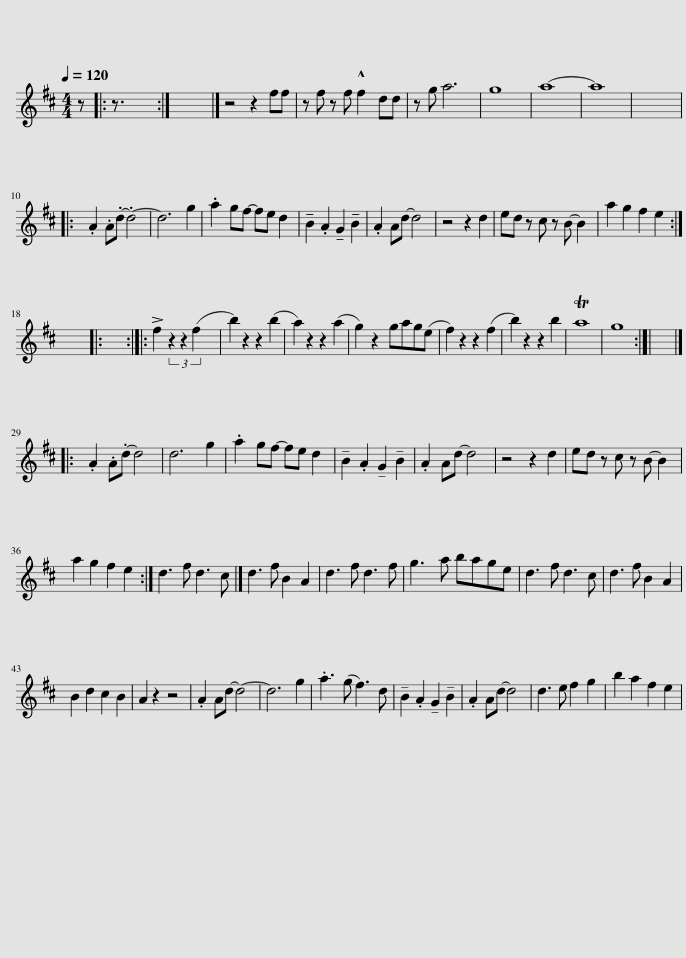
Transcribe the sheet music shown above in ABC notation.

X:1
L:1/8
Q:1/4=120
M:4/4
I:linebreak $
K:D
V:1 treble
V:1
 z |: z3/2 x13/2 :| x8 |] z4 z2 ff | z f z f !^!f2 dd | %5
 z g a6 | g8 | a8- | a8 | x8 |:$ %10
 .A2 .A.d- .d4- | d6 g2 | .a2 gf- fe d2 | !tenuto!B2 .A2 !tenuto!G2 !tenuto!B2 | .A2 Ad- d4 | %15
 z4 z2 d2 | ed z c z B- B2 | a2 g2 f2 e2 :|$ x8 |: x8 :: %20
 !>!f2 (3z2 z2 (f2 x2 | b2) z2 z2 (b2 | a2) z2 z2 (a2 | g2) z2 gag(e | f2) z2 z2 (f2 | %25
 b2) z2 z2 b2 | Ta8 | g8 :| x8 |]:$ .A2 .A.d- d4 | %30
 d6 g2 | .a2 gf- fe d2 | !tenuto!B2 .A2 !tenuto!G2 !tenuto!B2 | .A2 Ad- d4 | z4 z2 d2 | %35
 ed z c z B- B2 |$ a2 g2 f2 e2 :| d3 f d3 c |] d3 f B2 A2 | d3 f d3 f | %40
 g3 a bage | d3 f d3 c | d3 f B2 A2 |$ B2 d2 c2 B2 | A2 z2 z4 | %45
 .A2 Ad- d4- | d6 g2 | .a3 (g f3) d | !tenuto!B2 .A2 !tenuto!G2 !tenuto!B2 | .A2 Ad- d4 | %50
 d3 e f2 g2 | b2 a2 f2 e2 | %52
